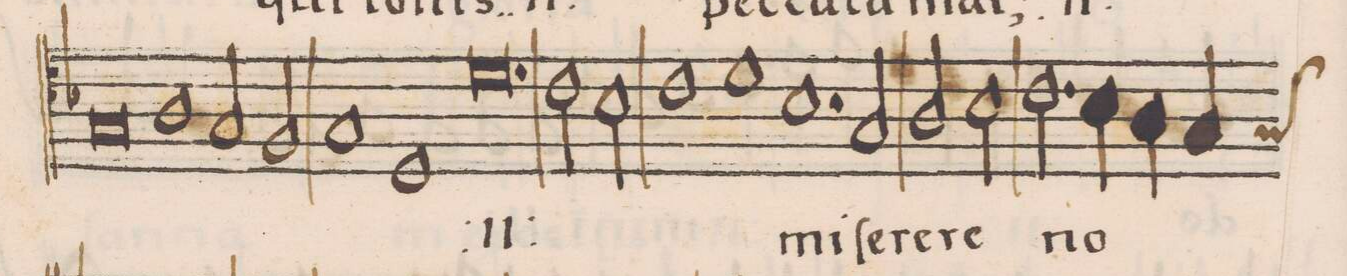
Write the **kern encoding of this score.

**kern	**text
*I"ALTVS	*
*clefC4	*
*k[b-]	*
*met(C|)	*
*M2/1	*
0G/	-ta
=33-	=33-
1A\	m(un)-
2G/	.
2F/	.
=34-	=34-
1G/	.
1D/	-di
=35-	=35-
0.d\	pec-
=36-	=36-
2c\	-ca-
2B-\	-ta
=37-	=37-
1c\	mun-
1d\	-di
*	*Xij
=38-	=38-
1.B-\	mi-
2G/	-ſe-
=39-	=39-
2A/	-re-
2B-\	-re
2.c\	no-
4B-\	.
=40-	=40-
4A\	.
*custos:G	*
4G/	.
*-	*-
